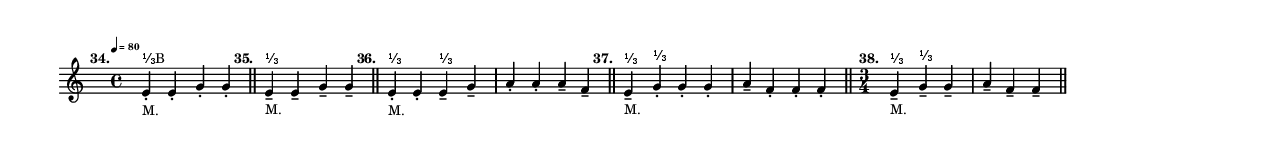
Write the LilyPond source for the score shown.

\version "2.24.1"
\language "english"
\paper {
  #(set-paper-size "letter")
}
\layout {
  #(layout-set-staff-size 12)
}

\score {
  \layout {
    indent = #0
    \context {
      \Score
      \omit BarNumber
    }
  }
  \new Staff \with {
  } {
    \relative {
      \time 4/4
      \tempo \markup \teeny \concat { \note {4} #1 " = 80" }
      e'4 -.
      ^\markup \translate #'(-5 . 0) \bold "34."
      ^"⅓B"
      _"M."
      e4 -. g4 -. g4 -.
      \bar "||"
      | e4 -- 
      ^"⅓"
      _"M."
      ^\markup \translate #'(-3 . 0) \bold "35."
      e4 -- g4 -- g4 --
      \bar "||"
      | e4 -.
      ^\markup \translate #'(-3 . 0) \bold "36."
      ^"⅓"
      _"M."
      e4 -. e4 -- ^"⅓" g4 --
      | a4 -. a4 -. a4 -- f4 --
      \bar "||"
      | e4 --
      ^\markup \translate #'(-3 . 0) \bold "37."
      ^"⅓"
      _"M."
      g4 -. ^"⅓" g4 -. g4 -.
      | a4 -- f4 -. f4 -. f4 -.
      \bar "||"
      \time 3/4
      | e4 --
      ^\markup \translate #'(-3 . 0) \bold "38."
      ^"⅓"
      _"M."
      g4 -- ^"⅓"  g4 --
      | a4 -- f4 -- f4 --
      \bar "||"
    }
  }
}
